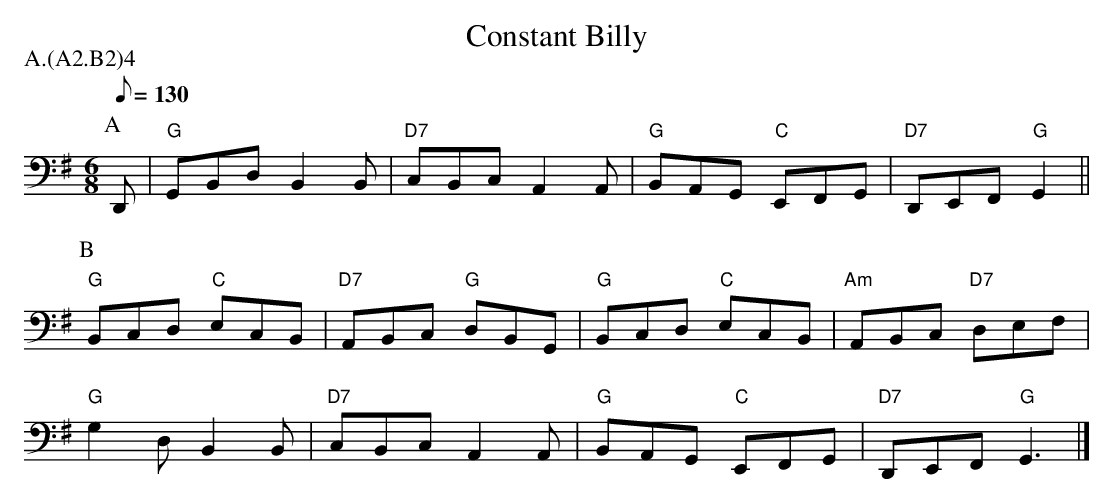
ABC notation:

X:1
T: Constant Billy
M: 6/8
L: 1/8
Q: 130
P: A.(A2.B2)4
K: G clef=bass middle=d
P: A
D | "G" GBd B2 B | "D7" cBc A2 A | "G" BAG "C" EFG | "D7" DEF "G" G2 ||
P: B
"G" Bcd "C" ecB | "D7" ABc "G" dBG | "G" Bcd "C" ecB | "Am" ABc "D7" def |
"G" g2 d B2 B | "D7" cBc A2 A | "G" BAG "C" EFG | "D7" DEF "G" G3 |]
